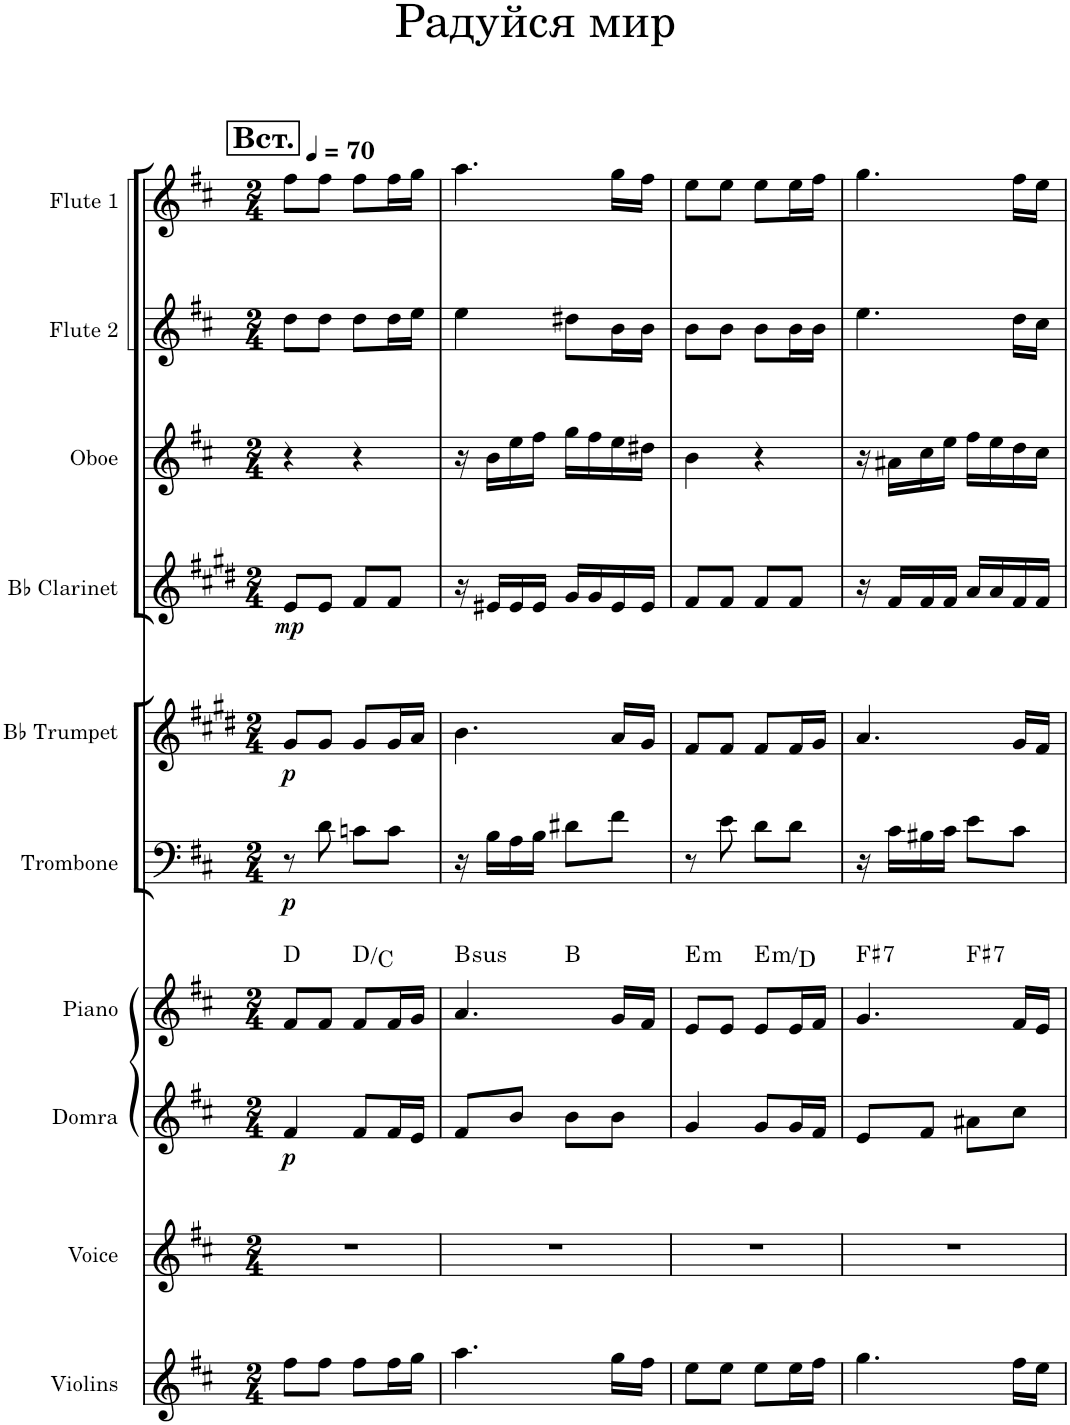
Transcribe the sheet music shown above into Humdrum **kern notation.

**kern	**kern	**kern	**dynam	**kern	**harte	**kern	**dynam	**kern	**dynam	**kern	**dynam	**kern	**kern	**kern
*part10	*part9	*part8	*part8	*part7	*part7	*part6	*part6	*part5	*part5	*part4	*part4	*part3	*part2	*part1
*staff10	*staff9	*staff8	*staff8	*staff7	*	*staff6	*staff6	*staff5	*staff5	*staff4	*staff4	*staff3	*staff2	*staff1
*I"Violins	*I"Voice	*I"Domra	*	*I"Piano	*	*I"Trombone	*	*I"Bb Trumpet	*	*I"Bb Clarinet	*	*I"Oboe	*I"Flute 2	*I"Flute 1
*I'Vlns.	*I'Vo.	*I'Dom.	*	*I'Pno.	*	*I'Tbn.	*	*I'Bb Tpt.	*	*I'Bb Cl.	*	*I'Ob.	*I'Fl. 2	*I'Fl. 1
*clefG2	*clefG2	*clefG2	*	*clefG2	*	*clefF4	*	*clefG2	*	*clefG2	*	*clefG2	*clefG2	*clefG2
*	*	*	*	*	*	*	*	*Trd1c2	*	*Trd1c2	*	*	*	*
*k[f#c#]	*k[f#c#]	*k[f#c#]	*	*k[f#c#]	*	*k[f#c#]	*	*k[f#c#g#d#]	*	*k[f#c#g#d#]	*	*k[f#c#]	*k[f#c#]	*k[f#c#]
*M2/4	*M2/4	*M2/4	*	*M2/4	*	*M2/4	*	*M2/4	*	*M2/4	*	*M2/4	*M2/4	*M2/4
*MM70	*MM70	*MM70	*	*MM70	*	*MM70	*	*MM70	*	*MM70	*	*MM70	*MM70	*MM70
!!LO:REH:place=s1:a:B:cj:fs=14:t=Вст.
=1	=1	=1	=1	=1	=1	=1	=1	=1	=1	=1	=1	=1	=1	=1
!	!	!	!LO:DY:b	!	!	!	!LO:DY:b	!	!LO:DY:b	!	!LO:DY:b	!	!	!
8ff#\L	2r	4f#/	p	8f#/L	D:maj	8r	p	8g#/L	p	8e/L	mp	4r	8dd\L	8ff#\L
8ff#\J	.	.	.	8f#/J	.	8d\	.	8g#/J	.	8e/J	.	.	8dd\J	8ff#\J
8ff#\L	.	8f#/L	.	8f#/L	D:maj/b7	8cn\L	.	8g#/L	.	8f#/L	.	4r	8dd\L	8ff#\L
16ff#\L	.	16f#/L	.	16f#/L	.	8c\J	.	16g#/L	.	8f#/J	.	.	16dd\L	16ff#\L
16gg\JJ	.	16e/JJ	.	16g/JJ	.	.	.	16a/JJ	.	.	.	.	16ee\JJ	16gg\JJ
=2	=2	=2	=2	=2	=2	=2	=2	=2	=2	=2	=2	=2	=2	=2
!	!	!	!	!	!LO:H:kt=sus	!	!	!	!	!	!	!	!	!
*	*	*	*	*^	*	*	*	*	*	*	*	*	*	*
4.aa\	2r	8f#/L	.	4.a/	4ryy	B:sus4	16r	.	4.b\	.	16r	.	16r	4ee\	4.aa\
.	.	.	.	.	.	.	16B\LL	.	.	.	16e#X/LL	.	16b\LL	.	.
.	.	8b/J	.	.	.	.	16A\	.	.	.	16e#/	.	16ee\	.	.
.	.	.	.	.	.	.	16B\JJ	.	.	.	16e#/JJ	.	16ff#\JJ	.	.
.	.	8b\L	.	.	4ryy	B:maj	8d#X\L	.	.	.	16g#/LL	.	16gg\LL	8dd#X\L	.
.	.	.	.	.	.	.	.	.	.	.	16g#/	.	16ff#\	.	.
16gg\LL	.	8b\J	.	16g/LL	.	.	8f#\J	.	16a/LL	.	16e#/	.	16ee\	16b\L	16gg\LL
16ff#\JJ	.	.	.	16f#/JJ	.	.	.	.	16g#/JJ	.	16e#/JJ	.	16dd#X\JJ	16b\JJ	16ff#\JJ
=3	=3	=3	=3	=3	=3	=3	=3	=3	=3	=3	=3	=3	=3	=3	=3
!	!	!	!	!	!	!LO:H:kt=m	!	!	!	!	!	!	!	!	!
*	*	*	*	*v	*v	*	*	*	*	*	*	*	*	*	*
8ee\L	2r	4g/	.	8e/L	E:min	8r	.	8f#/L	.	8f#/L	.	4b\	8b\L	8ee\L
8ee\J	.	.	.	8e/J	.	8e\	.	8f#/J	.	8f#/J	.	.	8b\J	8ee\J
!	!	!	!	!	!LO:H:kt=m	!	!	!	!	!	!	!	!	!
8ee\L	.	8g/L	.	8e/L	E:min/b7	8d\L	.	8f#/L	.	8f#/L	.	4r	8b\L	8ee\L
16ee\L	.	16g/L	.	16e/L	.	8d\J	.	16f#/L	.	8f#/J	.	.	16b\L	16ee\L
16ff#\JJ	.	16f#/JJ	.	16f#/JJ	.	.	.	16g#/JJ	.	.	.	.	16b\JJ	16ff#\JJ
=4	=4	=4	=4	=4	=4	=4	=4	=4	=4	=4	=4	=4	=4	=4
!	!	!	!	!	!LO:H:kt=7	!	!	!	!	!	!	!	!	!
*	*	*	*	*^	*	*	*	*	*	*	*	*	*	*
4.gg\	2r	8e/L	.	4.g/	4ryy	F#:7	16r	.	4.a/	.	16r	.	16r	4.ee\	4.gg\
.	.	.	.	.	.	.	16c#\LL	.	.	.	16f#/LL	.	16a#X\LL	.	.
.	.	8f#/J	.	.	.	.	16B#X\	.	.	.	16f#/	.	16cc#\	.	.
.	.	.	.	.	.	.	16c#\JJ	.	.	.	16f#/JJ	.	16ee\JJ	.	.
!	!	!	!	!	!	!LO:H:kt=7	!	!	!	!	!	!	!	!	!
.	.	8a#X\L	.	.	4ryy	F#:7	8e\L	.	.	.	16a/LL	.	16ff#\LL	.	.
.	.	.	.	.	.	.	.	.	.	.	16a/	.	16ee\	.	.
16ff#\LL	.	8cc#\J	.	16f#/LL	.	.	8c#\J	.	16g#/LL	.	16f#/	.	16dd\	16dd\LL	16ff#\LL
16ee\JJ	.	.	.	16e/JJ	.	.	.	.	16f#/JJ	.	16f#/JJ	.	16cc#\JJ	16cc#\JJ	16ee\JJ
*	*	*	*	*v	*v	*	*	*	*	*	*	*	*	*	*
=	=	=	=	=	=	=	=	=	=	=	=	=	=	=
*-	*-	*-	*-	*-	*-	*-	*-	*-	*-	*-	*-	*-	*-	*-
